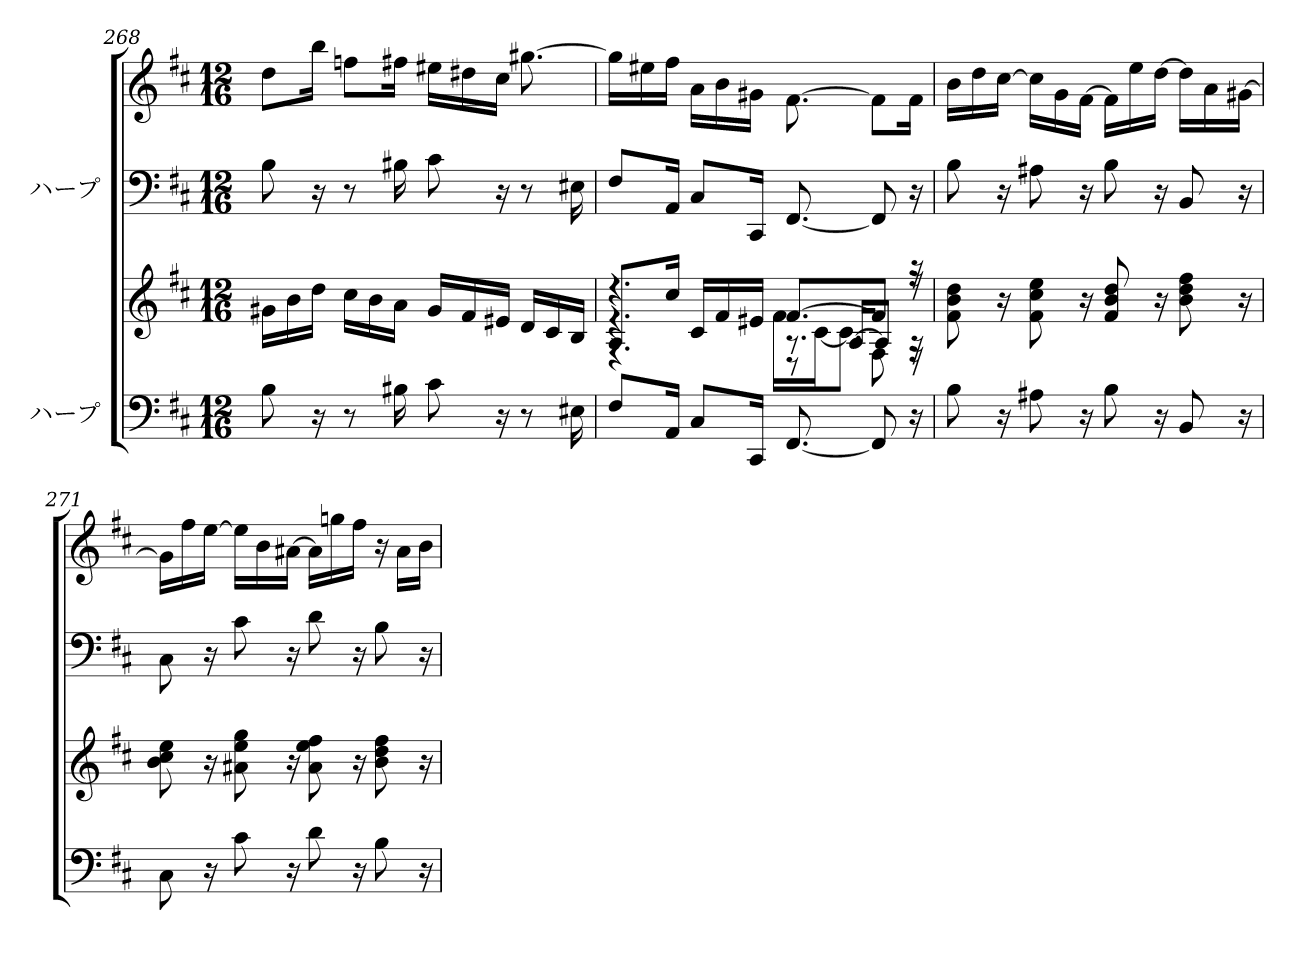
**kern	**kern	**kern	**kern
*part2	*part2	*part1	*part1
*staff4	*staff3	*staff2	*staff1
*I"ハープ	*	*I"ハープ	*
!!LO:LB:g=z
*clefF4	*clefG2	*clefF4	*clefG2
*k[f#c#]	*k[f#c#]	*k[f#c#]	*k[f#c#]
*M12/16	*M12/16	*M12/16	*M12/16
=268	=268	=268	=268
8B\	16g#X\LL	8B\	8dd\L
.	16b\	.	.
16r	16dd\JJ	16r	16bb\Jk
8r	16cc#\LL	8r	8ffn\L
.	16b\	.	.
16B#X\	16a\JJ	16B#X\	16ff#X\Jk
8c#\	16g#/LL	8c#\	16ee#X\LL
.	16f#/	.	16dd#X\
16r	16e#X/JJ	16r	16cc#\JJ
8r	16d/LL	8r	[8.gg#X\
.	16c#/	.	.
16E#X\	16B/JJ	16E#X\	.
=269	=269	=269	=269
*	*^	*	*
*	*	*^	*	*
*	*	*	*^	*	*
8F#/L	8A/L	4.rdd	4.rF	4.re	8F#/L	16gg#\LL]
.	.	.	.	.	.	16ee#X\
16AA/Jk	16cc#/Jk	.	.	.	16AA/Jk	16ff#\JJ
8C#/L	16c#/LL	.	.	.	8C#/L	16a\LL
.	16f#/	.	.	.	.	16b\
16CC#/Jk	16e#X/JJ	.	.	.	16CC#/Jk	16g#X\JJ
[8.FF#/	[8.f#/L	16f#\LL	8rD	8.rA	[8.FF#/	[8.f#\
.	.	[16c#\J	.	.	.	.
.	.	8.c#\J]	[16A/KL	.	.	.
8FF#/]	8f#/J]	.	8A/J]	8F#\	8FF#/]	8f#\L]
16r	16rff	16raa	16rF	16rA	16r	16f#\Jk
*	*v	*v	*v	*v	*	*
!!LO:LB:g=z
=270	=270	=270	=270
8B\	8f#\ 8b\ 8dd\	8B\	16b\LL
.	.	.	16dd\
16r	16r	16r	[16cc#\JJ
8A#X\	8f#\ 8cc#\ 8ee\	8A#X\	16cc#\LL]
.	.	.	16g\
16r	16r	16r	[16f#\JJ
8B\	8f#/ 8b/ 8dd/	8B\	16f#\LL]
.	.	.	16ee\
16r	16r	16r	[16dd\JJ
8BB/	8b\ 8dd\ 8ff#\	8BB/	16dd\LL]
.	.	.	16a\
16r	16r	16r	[16g#X\JJ
=271	=271	=271	=271
8C#\	8b\ 8cc#\ 8ee\	8C#\	16g#\LL]
.	.	.	16ff#\
16r	16r	16r	[16ee\JJ
8c#\	8a#X\ 8ee\ 8gg\	8c#\	16ee\LL]
.	.	.	16b\
16r	16r	16r	[16a#X\JJ
8d\	8a#\ 8ee\ 8ff#\	8d\	16a#\LL]
.	.	.	16ggn\
16r	16r	16r	16ff#\JJ
8B\	8b\ 8dd\ 8ff#\	8B\	16r
.	.	.	16a#\LL
16r	16r	16r	16b\JJ
=	=	=	=
*-	*-	*-	*-
